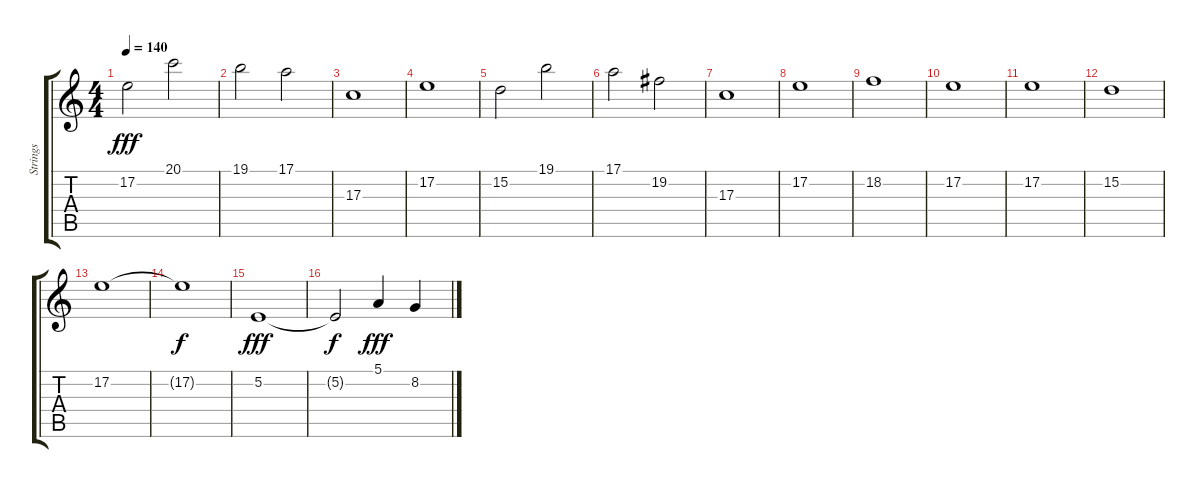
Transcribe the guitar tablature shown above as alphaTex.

\track ("Strings" "Strings") {instrument stringensemble1}
\staff {score tabs}
\tuning (E4 B3 G3 D3 A2 E2) {hide}
\ts (4 4)
\tempo 140
\clef g2
\ks c
17.2.2{dy fff} 20.1.2 |
19.1.2 17.1.2 |
17.3.1 |
17.2.1 |
15.2.2 19.1.2 |
17.1.2 19.2.2 |
17.3.1 |
17.2.1 |
18.2.1 |
17.2.1 |
17.2.1 |
15.2.1 |
17.2.1 |
17.2{t}.1{dy f} |
5.2.1{dy fff} |
5.2{t}.2{dy f} 5.1.4{dy fff} 8.2.4
